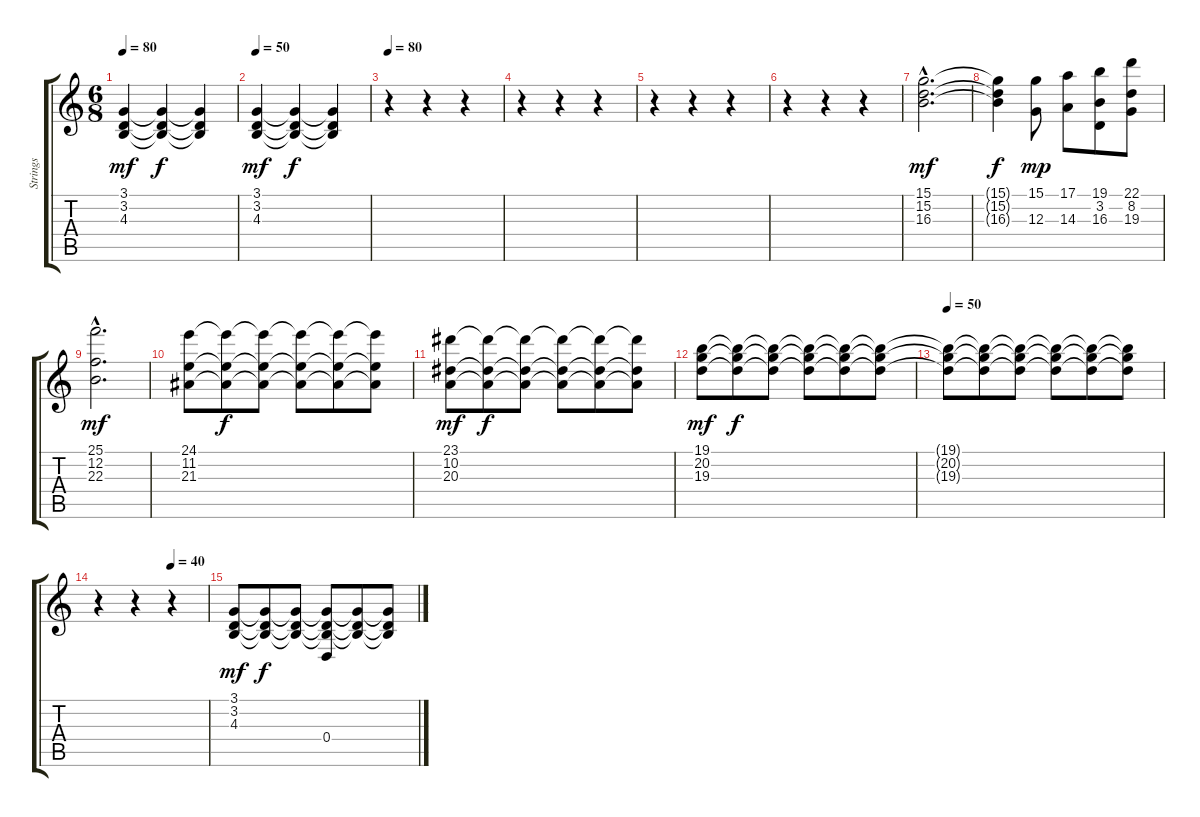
\track ("Strings" "Strings") {instrument stringensemble1}
\staff {score tabs}
\tuning (E4 B3 G3 D3 A2 E2) {hide}
\ts (6 8)
\tempo 80
\clef g2
\ks c
(3.1 3.2 4.3).4{dy mf} (3.1{t} 3.2{t} 4.3{t}).4{dy f} (3.1{t} 3.2{t} 4.3{t}).4 |
\tempo 50
(3.1 3.2 4.3).4{dy mf volume 2} (3.1{t} 3.2{t} 4.3{t}).4{dy f} (3.1{t} 3.2{t} 4.3{t}).4 |
\tempo 80
r.4 r.4 r.4 |
r.4 r.4 r.4 |
r.4 r.4 r.4 |
r.4 r.4 r.4{volume 2} |
(15.1{hac} 15.2{hac} 16.3{hac}).2{d dy mf volume 8} |
(15.1{t} 15.2{t} 16.3{t}).4{dy f} (15.1 12.3).8{dy mp} (17.1 14.3).8 (19.1 3.2 16.3).8 (22.1 8.2 19.3).8 |
(25.1{hac} 12.2{hac} 22.3{hac}).2{d dy mf volume 5} |
(24.1 11.2 21.3).8{volume 8} (24.1{t} 11.2{t} 21.3{t}).8{dy f} (24.1{t} 11.2{t} 21.3{t}).8 (24.1{t} 11.2{t} 21.3{t}).8{volume 5} (24.1{t} 11.2{t} 21.3{t}).8 (24.1{t} 11.2{t} 21.3{t}).8 |
(23.1 10.2 20.3).8{dy mf volume 8} (23.1{t} 10.2{t} 20.3{t}).8{dy f} (23.1{t} 10.2{t} 20.3{t}).8 (23.1{t} 10.2{t} 20.3{t}).8{volume 5} (23.1{t} 10.2{t} 20.3{t}).8 (23.1{t} 10.2{t} 20.3{t}).8 |
(19.1 20.2 19.3).8{dy mf volume 8} (19.1{t} 20.2{t} 19.3{t}).8{dy f} (19.1{t} 20.2{t} 19.3{t}).8 (19.1{t} 20.2{t} 19.3{t}).8{volume 2} (19.1{t} 20.2{t} 19.3{t}).8 (19.1{t} 20.2{t} 19.3{t}).8 |
\tempo 50
(19.1{t} 20.2{t} 19.3{t}).8 (19.1{t} 20.2{t} 19.3{t}).8 (19.1{t} 20.2{t} 19.3{t}).8 (19.1{t} 20.2{t} 19.3{t}).8 (19.1{t} 20.2{t} 19.3{t}).8 (19.1{t} 20.2{t} 19.3{t}).8 |
\tempo (40 0.6666666666666666)
r.4 r.4 r.4{volume 2} |
(3.1 3.2 4.3).8{dy mf volume 6} (3.1{t} 3.2{t} 4.3{t}).8{dy f} (3.1{t} 3.2{t} 4.3{t}).8 (3.1{t} 3.2{t} 4.3{t} 0.4).8 (3.1{t} 3.2{t} 4.3{t}).8 (3.1{t} 3.2{t} 4.3{t}).8
